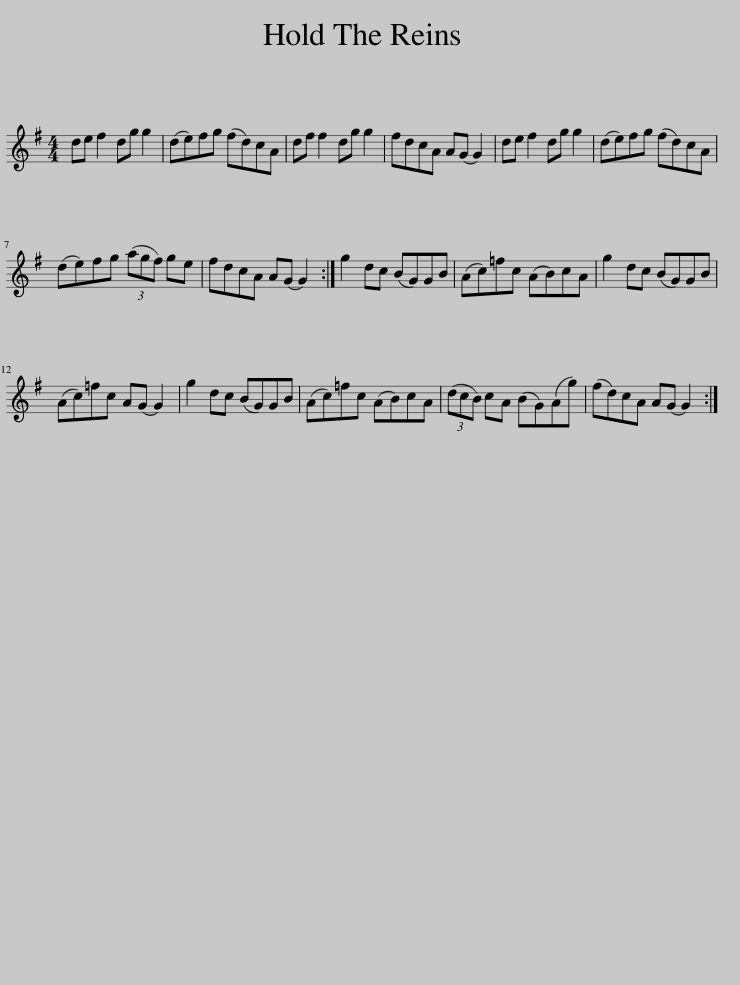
X:1
L:1/8
M:4/4
I:linebreak $
K:G
V:1 treble
V:1
 de f2 dg g2 | (de)fg (fd)cA | df f2 dg g2 | fdcA A(G G2) | de f2 dg g2 | %5
 (de)fg (fd)cA |$ (de)fg (3(agf) ge | fdcA A(G G2) :| g2 dc (BG)GB | (Ac)=fc (AB)cA | %10
 g2 dc (BG)GB |$ (Ac)=fc A(G G2) | g2 dc (BG)GB | (Ac)=fc (AB)cA | (3(dcB) cA (BG)(Ag) | %15
 (fd)cA A(G G2) :| %16
